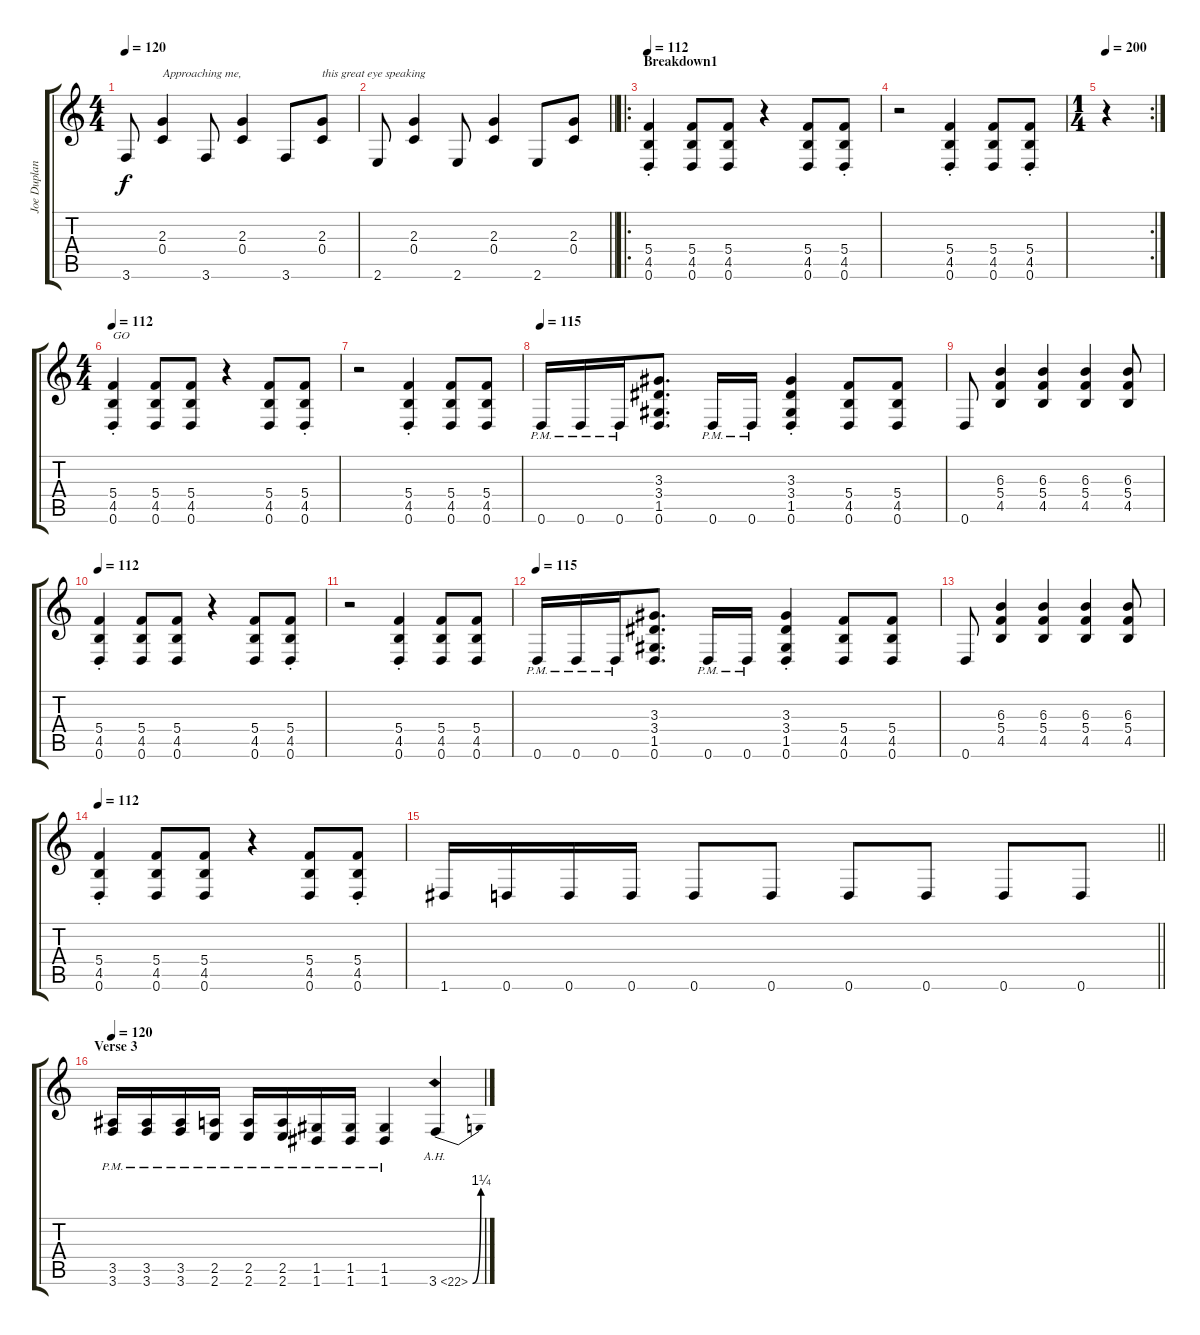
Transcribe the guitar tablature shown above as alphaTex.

\track ("Joe Duplantier" "Joe Duplan") {instrument distortionguitar}
\staff {score tabs}
\tuning (D4 A3 F3 C3 G2 D2) {hide}
\ts (4 4)
\tempo 120
\clef g2
\ks c
3.6.8{dy f} (2.3 0.4).4{txt "Approaching me,"} 3.6.8 (2.3 0.4).4 3.6.8 (2.3 0.4).8{txt "this great eye speaking"} |
\barLineRight lightlight
2.6.8 (2.3 0.4).4 2.6.8 (2.3 0.4).4 2.6.8 (2.3 0.4).8 |
\ro
\section ("" "Breakdown1")
\tempo 112
(5.4 4.5{st} 0.6{st}).4 (5.4 4.5 0.6).8 (5.4 4.5 0.6).8 r.4 (5.4 4.5 0.6).8 (5.4 4.5{st} 0.6).8 |
r.2 (5.4 4.5{st} 0.6{st}).4 (5.4 4.5 0.6).8 (5.4 4.5{st} 0.6{st}).8 |
\rc 2
\ts (1 4)
\tempo 200
r.4 |
\ts (4 4)
\tempo 112
(5.4 4.5{st} 0.6{st}).4{txt "GO"} (5.4 4.5 0.6).8 (5.4 4.5 0.6).8 r.4 (5.4 4.5 0.6).8 (5.4 4.5{st} 0.6).8 |
r.2 (5.4 4.5{st} 0.6{st}).4 (5.4 4.5 0.6).8 (5.4 4.5 0.6).8 |
\tempo 115
0.6{pm}.16 0.6{pm}.16 0.6{pm}.16 (3.3 3.4 1.5 0.6).8{d} 0.6{pm}.16 0.6{pm}.16 (3.3 3.4 1.5{st} 0.6{st}).4 (5.4 4.5 0.6).8 (5.4 4.5 0.6).8 |
0.6.8 (6.3 5.4 4.5).4 (6.3 5.4 4.5).4 (6.3 5.4 4.5).4 (6.3 5.4 4.5).8 |
\tempo 112
(5.4 4.5{st} 0.6{st}).4 (5.4 4.5 0.6).8 (5.4 4.5 0.6).8 r.4 (5.4 4.5 0.6).8 (5.4 4.5{st} 0.6).8 |
r.2 (5.4 4.5{st} 0.6{st}).4 (5.4 4.5 0.6).8 (5.4 4.5 0.6).8 |
\tempo 115
0.6{pm}.16 0.6{pm}.16 0.6{pm}.16 (3.3 3.4 1.5 0.6).8{d} 0.6{pm}.16 0.6{pm}.16 (3.3 3.4 1.5{st} 0.6{st}).4 (5.4 4.5 0.6).8 (5.4 4.5 0.6).8 |
0.6.8 (6.3 5.4 4.5).4 (6.3 5.4 4.5).4 (6.3 5.4 4.5).4 (6.3 5.4 4.5).8 |
\tempo 112
(5.4 4.5{st} 0.6{st}).4 (5.4 4.5 0.6).8 (5.4 4.5 0.6).8 r.4 (5.4 4.5 0.6).8 (5.4 4.5{st} 0.6).8 |
\barLineRight lightlight
1.6.16 0.6.16 0.6.16 0.6.16 0.6.8 0.6.8 0.6.8 0.6.8 0.6.8 0.6.8 |
\section ("" "Verse 3")
\tempo 120
(3.5{pm} 3.6{pm}).16 (3.5{pm} 3.6{pm}).16 (3.5{pm} 3.6{pm}).16 (2.5{pm} 2.6{pm}).16 (2.5{pm} 2.6{pm}).16 (2.5{pm} 2.6{pm}).16 (1.5{pm} 1.6{pm}).16 (1.5{pm} 1.6{pm}).16 (1.5{pm} 1.6{pm}).4 3.6{be (bend 0 0 60 5) ah 19}.4
